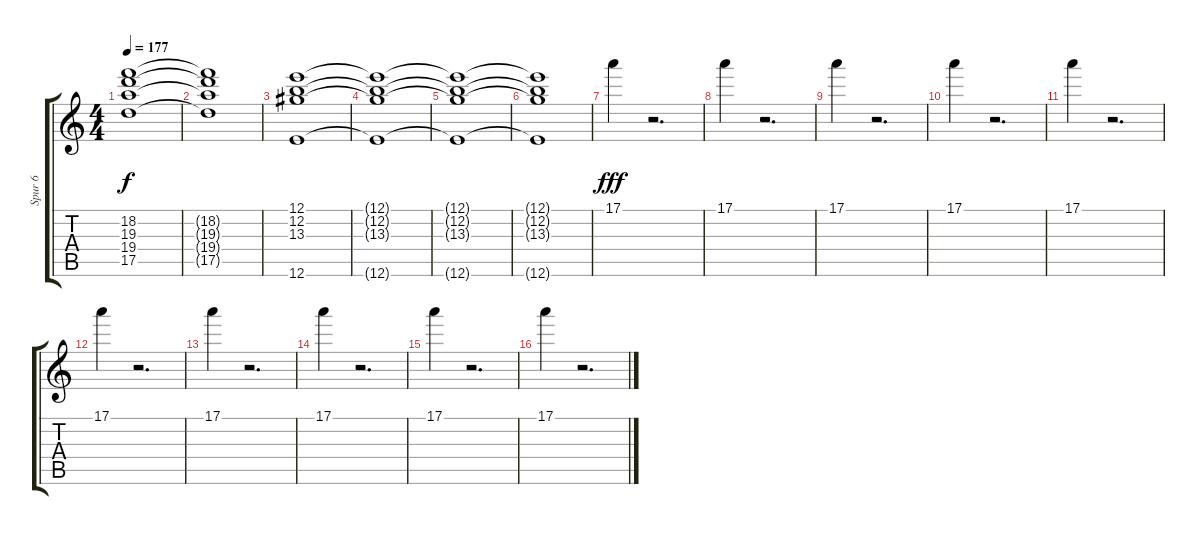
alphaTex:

\track ("Spur 6" "Spur 6") {instrument electricguitarclean}
\staff {score tabs}
\tuning (E4 B3 G3 D3 A2 E2) {hide}
\ts (4 4)
\tempo 177
\clef g2
\ks c
(18.2 19.3 19.4 17.5).1{dy f} |
(18.2{t} 19.3{t} 19.4{t} 17.5{t}).1 |
(12.1 12.2 13.3 12.6).1 |
(12.1{t} 12.2{t} 13.3{t} 12.6{t}).1 |
(12.1{t} 12.2{t} 13.3{t} 12.6{t}).1 |
(12.1{t} 12.2{t} 13.3{t} 12.6{t}).1 |
17.1.4{dy fff} r.2{d} |
17.1.4 r.2{d} |
17.1.4 r.2{d} |
17.1.4 r.2{d} |
17.1.4 r.2{d} |
17.1.4 r.2{d} |
17.1.4 r.2{d} |
17.1.4 r.2{d} |
17.1.4 r.2{d} |
17.1.4 r.2{d}
